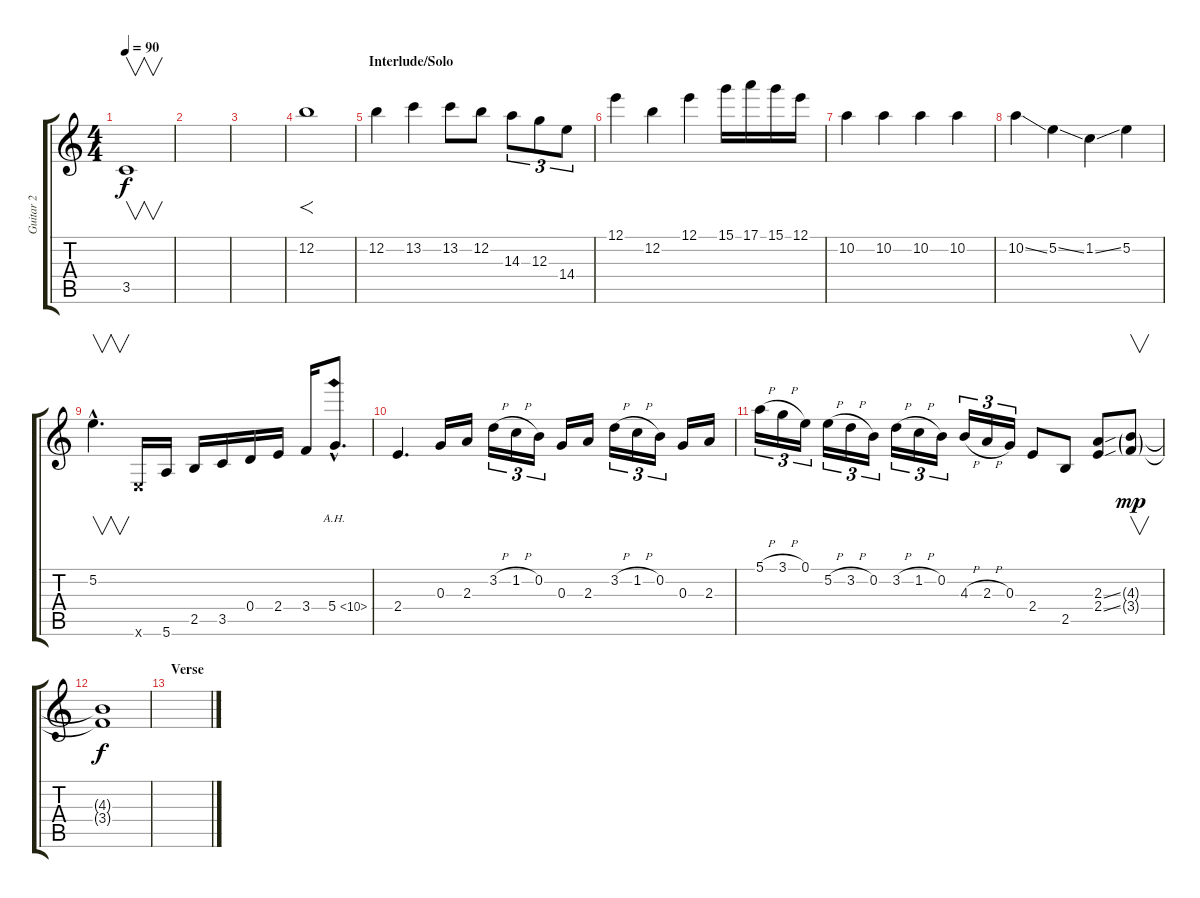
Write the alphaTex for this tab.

\track ("Guitar 2" "Guitar 2") {instrument overdrivenguitar}
\staff {score tabs}
\tuning (E4 B3 G3 D3 A2 E2) {hide}
\ts (4 4)
\tempo 90
\clef g2
\ks c
3.5.1{v dy f} |
|
|
12.2.1{f} |
\section ("" "Interlude/Solo")
12.2.4 13.2.4 13.2.8 12.2.8 14.3.8{tu (3 2)} 12.3.8{tu (3 2)} 14.4.8{tu (3 2)} |
12.1.4 12.2.4 12.1.4 15.1.16 17.1.16 15.1.16 12.1.16 |
10.2.4 10.2.4 10.2.4 10.2.4 |
10.2{ss}.4 5.2{ss}.4 1.2{ss}.4 5.2.4 |
5.2{hac}.4{v d} 0.6{x}.16 5.6.16 2.5.16 3.5.16 0.4.16 2.4.16 3.4.16 5.4{ah 5 hac}.8{d} |
2.4.4{d} 0.3.16 2.3.16 3.2{h}.16{tu (3 2)} 1.2{h}.16{tu (3 2)} 0.2.16{tu (3 2)} 0.3.16 2.3.16 3.2{h}.16{tu (3 2)} 1.2{h}.16{tu (3 2)} 0.2.16{tu (3 2)} 0.3.16 2.3.16 |
5.1{h}.16{tu (3 2)} 3.1{h}.16{tu (3 2)} 0.1.16{tu (3 2)} 5.2{h}.16{tu (3 2)} 3.2{h}.16{tu (3 2)} 0.2.16{tu (3 2)} 3.2{h}.16{tu (3 2)} 1.2{h}.16{tu (3 2)} 0.2.16{tu (3 2)} 4.3{h}.16{tu (3 2)} 2.3{h}.16{tu (3 2)} 0.3.16{tu (3 2)} 2.4.8 2.5.8 (2.3{ss} 2.4{ss}).8 (4.3{g} 3.4{g}).8{v dy mp} |
(4.3{t} 3.4{t}).1{dy f} |
\section ("" "Verse")
